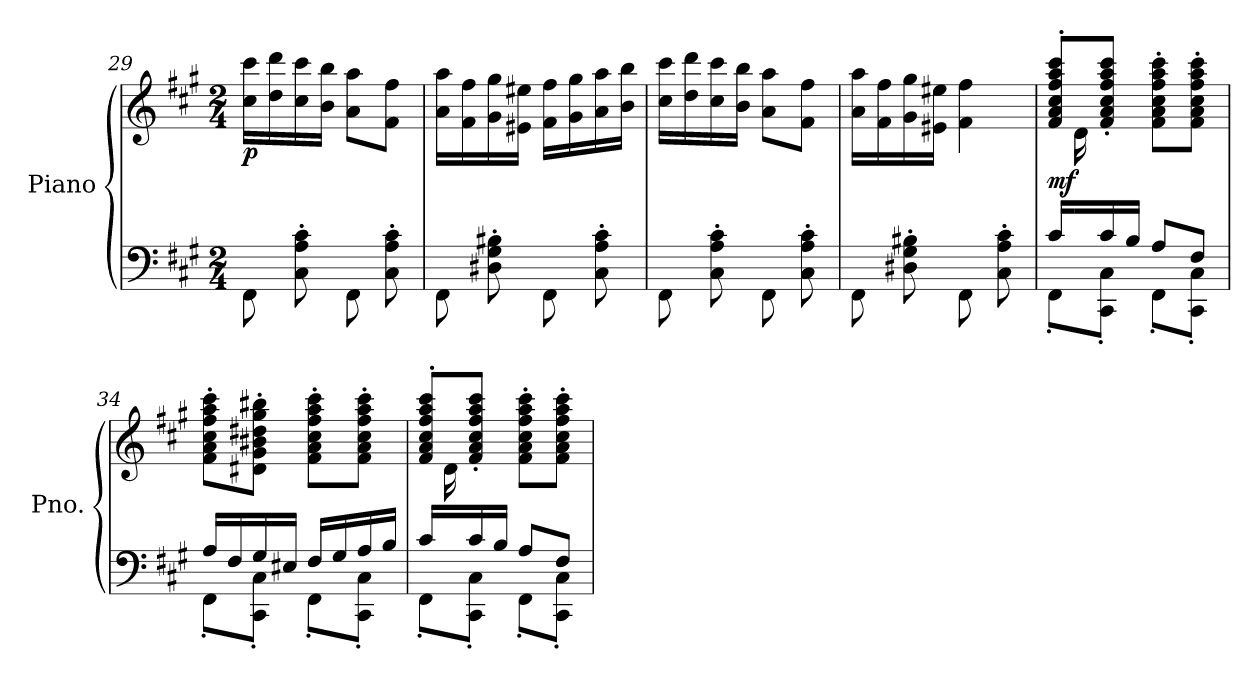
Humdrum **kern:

**kern	**kern	**dynam
*part1	*part1	*part1
*staff2	*staff1	*staff1/2
*I"Piano	*	*
*I'Pno.	*	*
!!LO:PB:g=z
*clefF4	*clefG2	*
*k[f#c#g#]	*k[f#c#g#]	*
*M2/4	*M2/4	*
=29	=29	=29
!	!	!LO:DY:b
8FF#\	16cc#\ 16ccc#\LL	p
.	16dd\ 16ddd\	.
8C#\' 8A\' 8c#\'	16cc#\ 16ccc#\	.
.	16b\ 16bb\JJ	.
8FF#\	8a\ 8aa\L	.
8C#\' 8A\' 8c#\'	8f#\ 8ff#\J	.
=30	=30	=30
8FF#\	16a\ 16aa\LL	.
.	16f#\ 16ff#\	.
8D#X\' 8G#\' 8B#X\'	16g#\ 16gg#\	.
.	16e#X\ 16ee#X\JJ	.
8FF#\	16f#\ 16ff#\LL	.
.	16g#\ 16gg#\	.
8C#\' 8A\' 8c#\'	16a\ 16aa\	.
.	16b\ 16bb\JJ	.
=31	=31	=31
8FF#\	16cc#\ 16ccc#\LL	.
.	16dd\ 16ddd\	.
8C#\' 8A\' 8c#\'	16cc#\ 16ccc#\	.
.	16b\ 16bb\JJ	.
8FF#\	8a\ 8aa\L	.
8C#\' 8A\' 8c#\'	8f#\ 8ff#\J	.
=32	=32	=32
8FF#\	16a\ 16aa\LL	.
.	16f#\ 16ff#\	.
8D#X\' 8G#\' 8B#X\'	16g#\ 16gg#\	.
.	16e#X\ 16ee#X\JJ	.
8FF#\	4f#\ 4ff#\	.
8C#\' 8A\' 8c#\'	.	.
!!LO:LB:g=z
=33	=33	=33
*^	*^	*
!	!	!	!	!LO:DY:a=2
16c#/LL	8FF#'\L	8f#/' 8a/' 8cc#/' 8ff#/' 8aa/' 8ccc#/'L	16ryy	mf
16ryy	.	.	16d\	.
16c#/	8CC#\' 8C#\'J	8f#/' 8a/' 8cc#/' 8ff#/' 8aa/' 8ccc#/'J	4.ryy	.
16B/JJ	.	.	.	.
8A/L	8FF#'\L	8f#\' 8a\' 8cc#\' 8ff#\' 8aa\' 8ccc#\'L	.	.
8F#/J	8CC#\' 8C#\'J	8f#\' 8a\' 8cc#\' 8ff#\' 8aa\' 8ccc#\'J	.	.
*	*	*v	*v	*
=34	=34	=34	=34
16A/LL	8FF#'\L	8f#\' 8a\' 8cc#\' 8ff#\' 8aa\' 8ccc#\'L	.
16F#/	.	.	.
16G#/	8CC#\' 8C#\'J	8d#X\' 8g#\' 8b#X\' 8dd#X\' 8gg#\' 8bb#X\'J	.
16E#X/JJ	.	.	.
16F#/LL	8FF#'\L	8f#\' 8a\' 8cc#\' 8ff#\' 8aa\' 8ccc#\'L	.
16G#/	.	.	.
16A/	8CC#\' 8C#\'J	8f#\' 8a\' 8cc#\' 8ff#\' 8aa\' 8ccc#\'J	.
16B/JJ	.	.	.
=35	=35	=35	=35
*	*	*^	*
16c#/LL	8FF#'\L	8f#/' 8a/' 8cc#/' 8ff#/' 8aa/' 8ccc#/'L	16ryy	.
16ryy	.	.	16d\	.
16c#/	8CC#\' 8C#\'J	8f#/' 8a/' 8cc#/' 8ff#/' 8aa/' 8ccc#/'J	4.ryy	.
16B/JJ	.	.	.	.
8A/L	8FF#'\L	8f#\' 8a\' 8cc#\' 8ff#\' 8aa\' 8ccc#\'L	.	.
8F#/J	8CC#\' 8C#\'J	8f#\' 8a\' 8cc#\' 8ff#\' 8aa\' 8ccc#\'J	.	.
*v	*v	*	*	*
*	*v	*v	*
=	=	=
*-	*-	*-
